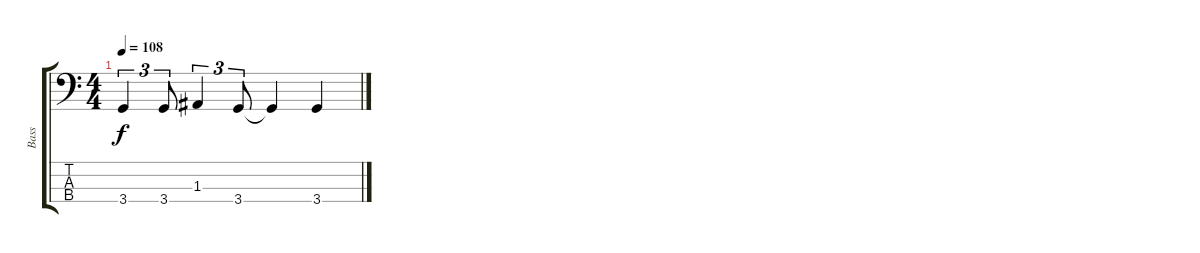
\track ("Bass" "Bass") {instrument electricbasspick}
\staff {score tabs}
\tuning (G2 D2 A1 E1) {hide}
\ts (4 4)
\tempo 108
\clef f4
\ks c
3.4.4{tu (3 2) dy f} 3.4.8{tu (3 2)} 1.3.4{tu (3 2)} 3.4.8{tu (3 2)} 3.4{t}.4 3.4.4
